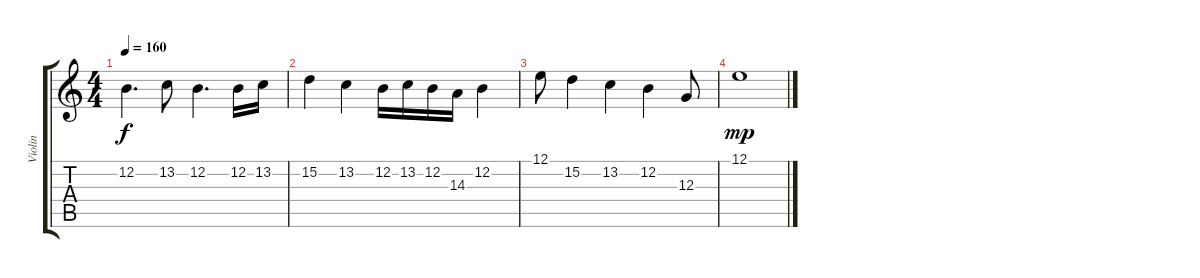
\track ("Violin" "Violin") {instrument violin}
\staff {score tabs}
\tuning (E4 B3 G3 D3 A2 E2) {hide}
\ts (4 4)
\tempo 160
\clef g2
\ks c
12.2.4{d dy f volume 13} 13.2.8 12.2.4{d} 12.2.16 13.2.16 |
15.2.4 13.2.4 12.2.16 13.2.16 12.2.16 14.3.16 12.2.4 |
12.1.8 15.2.4 13.2.4 12.2.4 12.3.8 |
12.1.1{dy mp}
